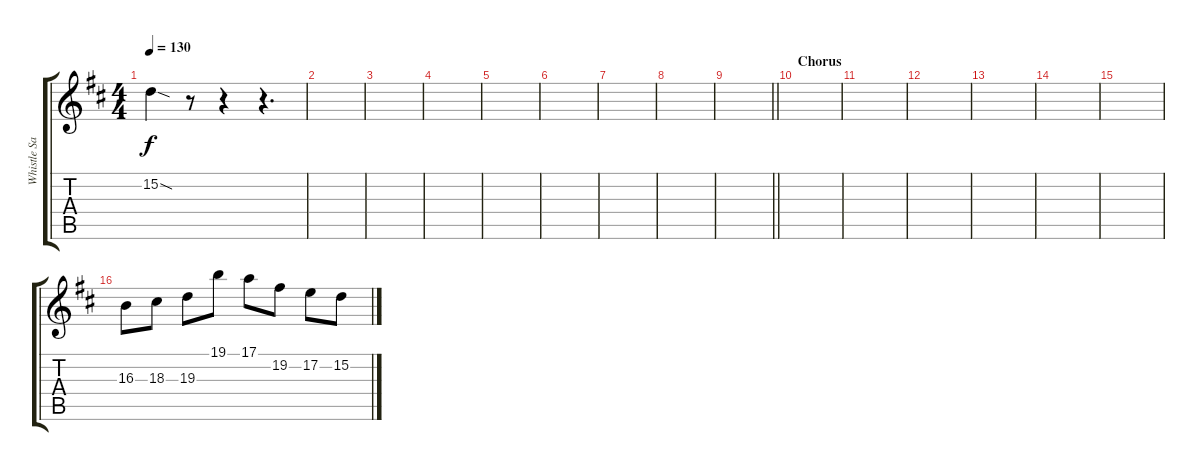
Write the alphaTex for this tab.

\track ("Whistle Sample" "Whistle Sa") {instrument whistle}
\staff {score tabs}
\tuning (E4 B3 G3 D3 A2 E2) {hide}
\ts (4 4)
\tempo 130
\clef g2
\ks d
15.2{sod}.4{dy f} r.8 r.4 r.4{d} |
|
|
|
|
|
|
|
\barLineRight lightlight
|
\section ("" "Chorus")
|
|
|
|
|
|
16.3.8 18.3.8 19.3.8 19.1.8 17.1.8 19.2.8 17.2.8 15.2.8
